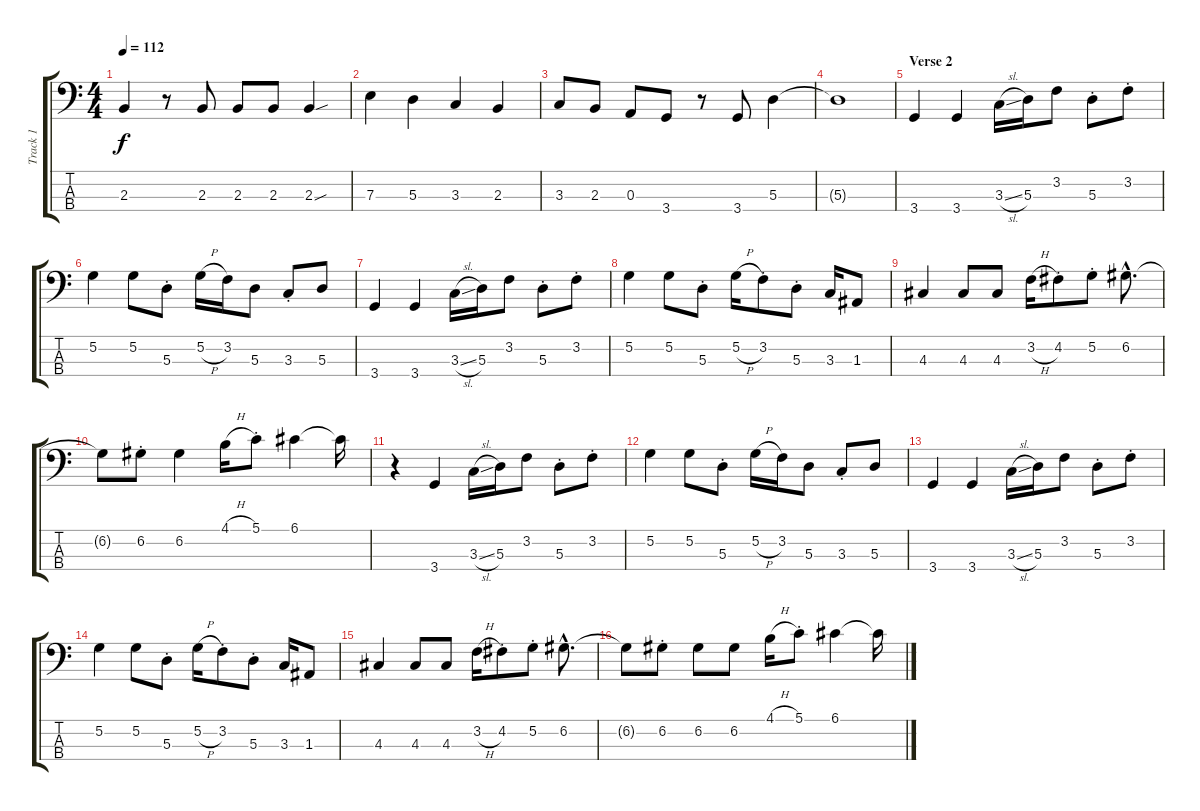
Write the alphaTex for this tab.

\track ("Track 1" "Track 1") {instrument electricbassfinger}
\staff {score tabs}
\tuning (G2 D2 A1 E1) {hide}
\ts (4 4)
\tempo 112
\clef f4
\ks c
2.3.4{dy f} r.8 2.3.8 2.3.8 2.3.8 2.3{sou}.4 |
7.3.4 5.3.4 3.3.4 2.3.4 |
3.3.8 2.3.8 0.3.8 3.4.8 r.8 3.4.8 5.3.4 |
5.3{t}.1 |
\section ("" "Verse 2")
3.4.4 3.4.4 3.3{sl}.16 5.3.16 3.2.8 5.3{st}.8 3.2{st}.8 |
5.2.4 5.2.8 5.3{st}.8 5.2{h}.16 3.2.16 5.3.8 3.3{st}.8 5.3.8 |
3.4.4 3.4.4 3.3{sl}.16 5.3.16 3.2.8 5.3{st}.8 3.2{st}.8 |
5.2.4 5.2.8 5.3{st}.8 5.2{h}.16 3.2{st}.8 5.3{st}.8 3.3.16 1.3.8 |
4.3.4 4.3.8 4.3.8 3.2{h}.16 4.2{st}.8 5.2{st}.8 6.2{hac}.8{d} |
6.2{t}.8 6.2{st}.8 6.2.4 4.1{h}.16 5.1{st}.8 6.1.4 6.1{t}.16 |
r.4 3.4.4 3.3{sl}.16 5.3.16 3.2.8 5.3{st}.8 3.2{st}.8 |
5.2.4 5.2.8 5.3{st}.8 5.2{h}.16 3.2.16 5.3.8 3.3{st}.8 5.3.8 |
3.4.4 3.4.4 3.3{sl}.16 5.3.16 3.2.8 5.3{st}.8 3.2{st}.8 |
5.2.4 5.2.8 5.3{st}.8 5.2{h}.16 3.2{st}.8 5.3{st}.8 3.3.16 1.3.8 |
4.3.4 4.3.8 4.3.8 3.2{h}.16 4.2{st}.8 5.2{st}.8 6.2{hac}.8{d} |
6.2{t}.8 6.2{st}.8 6.2.8 6.2.8 4.1{h}.16 5.1{st}.8 6.1.4 6.1{t}.16
